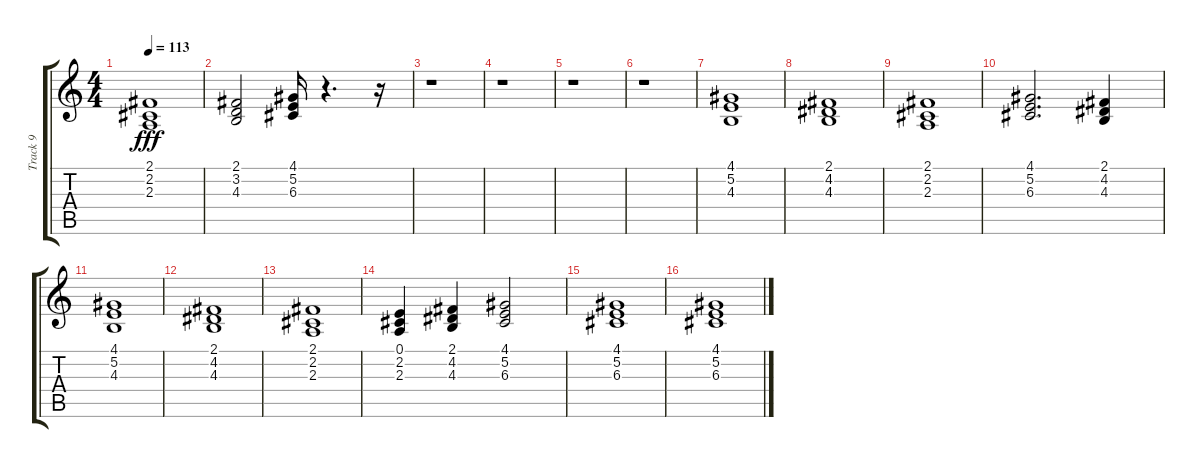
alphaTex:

\track ("Track 9" "Track 9") {instrument choiraahs}
\staff {score tabs}
\tuning (E4 B3 G3 D3 A2 E2) {hide}
\ts (4 4)
\tempo 113
\clef g2
\ks c
(2.1 2.2 2.3).1{dy fff} |
(2.1 3.2 4.3).2 (4.1 5.2 6.3).16 r.4{d} r.16 |
r.1 |
r.1 |
r.1 |
r.1 |
(4.1 5.2 4.3).1 |
(2.1 4.2 4.3).1 |
(2.1 2.2 2.3).1 |
(4.1 5.2 6.3).2{d} (2.1 4.2 4.3).4 |
(4.1 5.2 4.3).1 |
(2.1 4.2 4.3).1 |
(2.1 2.2 2.3).1 |
(0.1 2.2 2.3).4 (2.1 4.2 4.3).4 (4.1 5.2 6.3).2 |
(4.1 5.2 6.3).1 |
(4.1 5.2 6.3).1
